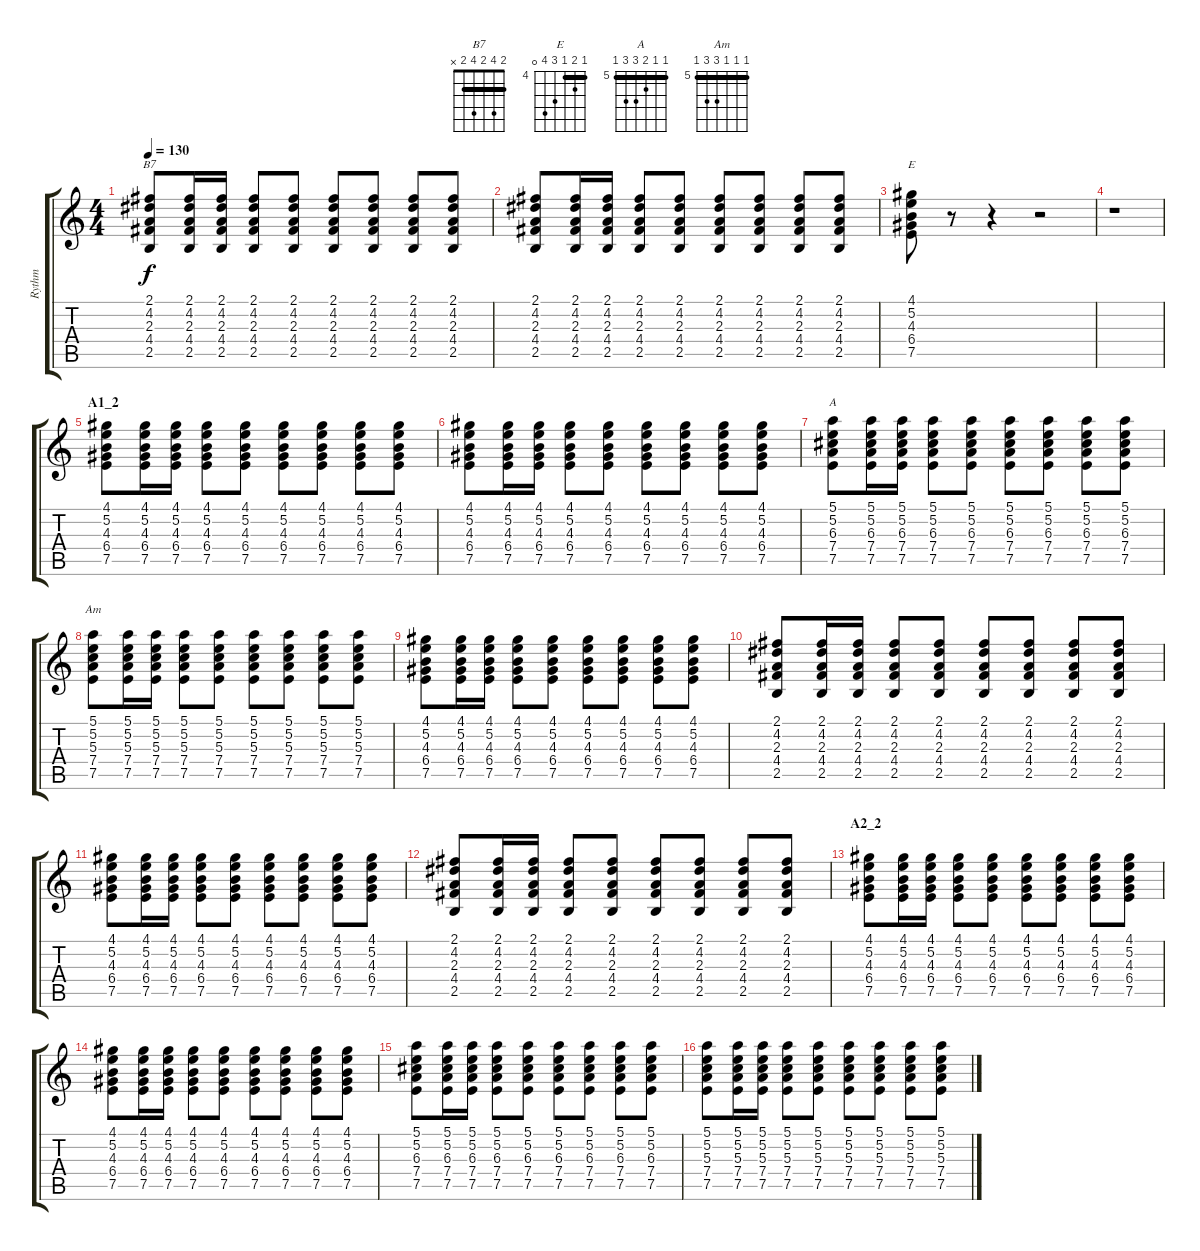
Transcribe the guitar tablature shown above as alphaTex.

\track ("Rythm" "Rythm") {instrument acousticguitarnylon}
\staff {score tabs}
\tuning (E4 B3 G3 D3 A2 E2) {hide}
\chord ("B7" 2 4 2 4 2 x) {barre 2}
\chord ("E" 4 5 4 6 7 0) {firstfret 4 barre 4}
\chord ("A" 5 5 6 7 7 5) {firstfret 5 barre 5}
\chord ("Am" 5 5 5 7 7 5) {firstfret 5 barre 5}
\ts (4 4)
\tempo 130
\clef g2
\ks c
(2.1 4.2 2.3 4.4 2.5).8{ch "B7" dy f} (2.1 4.2 2.3 4.4 2.5).16 (2.1 4.2 2.3 4.4 2.5).16 (2.1 4.2 2.3 4.4 2.5).8 (2.1 4.2 2.3 4.4 2.5).8 (2.1 4.2 2.3 4.4 2.5).8 (2.1 4.2 2.3 4.4 2.5).8 (2.1 4.2 2.3 4.4 2.5).8 (2.1 4.2 2.3 4.4 2.5).8 |
(2.1 4.2 2.3 4.4 2.5).8 (2.1 4.2 2.3 4.4 2.5).16 (2.1 4.2 2.3 4.4 2.5).16 (2.1 4.2 2.3 4.4 2.5).8 (2.1 4.2 2.3 4.4 2.5).8 (2.1 4.2 2.3 4.4 2.5).8 (2.1 4.2 2.3 4.4 2.5).8 (2.1 4.2 2.3 4.4 2.5).8 (2.1 4.2 2.3 4.4 2.5).8 |
(4.1 5.2 4.3 6.4 7.5).8{ch "E"} r.8 r.4 r.2 |
r.1 |
\section ("" "A1_2")
(4.1 5.2 4.3 6.4 7.5).8 (4.1 5.2 4.3 6.4 7.5).16 (4.1 5.2 4.3 6.4 7.5).16 (4.1 5.2 4.3 6.4 7.5).8 (4.1 5.2 4.3 6.4 7.5).8 (4.1 5.2 4.3 6.4 7.5).8 (4.1 5.2 4.3 6.4 7.5).8 (4.1 5.2 4.3 6.4 7.5).8 (4.1 5.2 4.3 6.4 7.5).8 |
(4.1 5.2 4.3 6.4 7.5).8 (4.1 5.2 4.3 6.4 7.5).16 (4.1 5.2 4.3 6.4 7.5).16 (4.1 5.2 4.3 6.4 7.5).8 (4.1 5.2 4.3 6.4 7.5).8 (4.1 5.2 4.3 6.4 7.5).8 (4.1 5.2 4.3 6.4 7.5).8 (4.1 5.2 4.3 6.4 7.5).8 (4.1 5.2 4.3 6.4 7.5).8 |
(5.1 5.2 6.3 7.4 7.5).8{ch "A"} (5.1 5.2 6.3 7.4 7.5).16 (5.1 5.2 6.3 7.4 7.5).16 (5.1 5.2 6.3 7.4 7.5).8 (5.1 5.2 6.3 7.4 7.5).8 (5.1 5.2 6.3 7.4 7.5).8 (5.1 5.2 6.3 7.4 7.5).8 (5.1 5.2 6.3 7.4 7.5).8 (5.1 5.2 6.3 7.4 7.5).8 |
(5.1 5.2 5.3 7.4 7.5).8{ch "Am"} (5.1 5.2 5.3 7.4 7.5).16 (5.1 5.2 5.3 7.4 7.5).16 (5.1 5.2 5.3 7.4 7.5).8 (5.1 5.2 5.3 7.4 7.5).8 (5.1 5.2 5.3 7.4 7.5).8 (5.1 5.2 5.3 7.4 7.5).8 (5.1 5.2 5.3 7.4 7.5).8 (5.1 5.2 5.3 7.4 7.5).8 |
(4.1 5.2 4.3 6.4 7.5).8 (4.1 5.2 4.3 6.4 7.5).16 (4.1 5.2 4.3 6.4 7.5).16 (4.1 5.2 4.3 6.4 7.5).8 (4.1 5.2 4.3 6.4 7.5).8 (4.1 5.2 4.3 6.4 7.5).8 (4.1 5.2 4.3 6.4 7.5).8 (4.1 5.2 4.3 6.4 7.5).8 (4.1 5.2 4.3 6.4 7.5).8 |
(2.1 4.2 2.3 4.4 2.5).8 (2.1 4.2 2.3 4.4 2.5).16 (2.1 4.2 2.3 4.4 2.5).16 (2.1 4.2 2.3 4.4 2.5).8 (2.1 4.2 2.3 4.4 2.5).8 (2.1 4.2 2.3 4.4 2.5).8 (2.1 4.2 2.3 4.4 2.5).8 (2.1 4.2 2.3 4.4 2.5).8 (2.1 4.2 2.3 4.4 2.5).8 |
(4.1 5.2 4.3 6.4 7.5).8 (4.1 5.2 4.3 6.4 7.5).16 (4.1 5.2 4.3 6.4 7.5).16 (4.1 5.2 4.3 6.4 7.5).8 (4.1 5.2 4.3 6.4 7.5).8 (4.1 5.2 4.3 6.4 7.5).8 (4.1 5.2 4.3 6.4 7.5).8 (4.1 5.2 4.3 6.4 7.5).8 (4.1 5.2 4.3 6.4 7.5).8 |
(2.1 4.2 2.3 4.4 2.5).8 (2.1 4.2 2.3 4.4 2.5).16 (2.1 4.2 2.3 4.4 2.5).16 (2.1 4.2 2.3 4.4 2.5).8 (2.1 4.2 2.3 4.4 2.5).8 (2.1 4.2 2.3 4.4 2.5).8 (2.1 4.2 2.3 4.4 2.5).8 (2.1 4.2 2.3 4.4 2.5).8 (2.1 4.2 2.3 4.4 2.5).8 |
\section ("" "A2_2")
(4.1 5.2 4.3 6.4 7.5).8 (4.1 5.2 4.3 6.4 7.5).16 (4.1 5.2 4.3 6.4 7.5).16 (4.1 5.2 4.3 6.4 7.5).8 (4.1 5.2 4.3 6.4 7.5).8 (4.1 5.2 4.3 6.4 7.5).8 (4.1 5.2 4.3 6.4 7.5).8 (4.1 5.2 4.3 6.4 7.5).8 (4.1 5.2 4.3 6.4 7.5).8 |
(4.1 5.2 4.3 6.4 7.5).8 (4.1 5.2 4.3 6.4 7.5).16 (4.1 5.2 4.3 6.4 7.5).16 (4.1 5.2 4.3 6.4 7.5).8 (4.1 5.2 4.3 6.4 7.5).8 (4.1 5.2 4.3 6.4 7.5).8 (4.1 5.2 4.3 6.4 7.5).8 (4.1 5.2 4.3 6.4 7.5).8 (4.1 5.2 4.3 6.4 7.5).8 |
(5.1 5.2 6.3 7.4 7.5).8 (5.1 5.2 6.3 7.4 7.5).16 (5.1 5.2 6.3 7.4 7.5).16 (5.1 5.2 6.3 7.4 7.5).8 (5.1 5.2 6.3 7.4 7.5).8 (5.1 5.2 6.3 7.4 7.5).8 (5.1 5.2 6.3 7.4 7.5).8 (5.1 5.2 6.3 7.4 7.5).8 (5.1 5.2 6.3 7.4 7.5).8 |
(5.1 5.2 5.3 7.4 7.5).8 (5.1 5.2 5.3 7.4 7.5).16 (5.1 5.2 5.3 7.4 7.5).16 (5.1 5.2 5.3 7.4 7.5).8 (5.1 5.2 5.3 7.4 7.5).8 (5.1 5.2 5.3 7.4 7.5).8 (5.1 5.2 5.3 7.4 7.5).8 (5.1 5.2 5.3 7.4 7.5).8 (5.1 5.2 5.3 7.4 7.5).8
